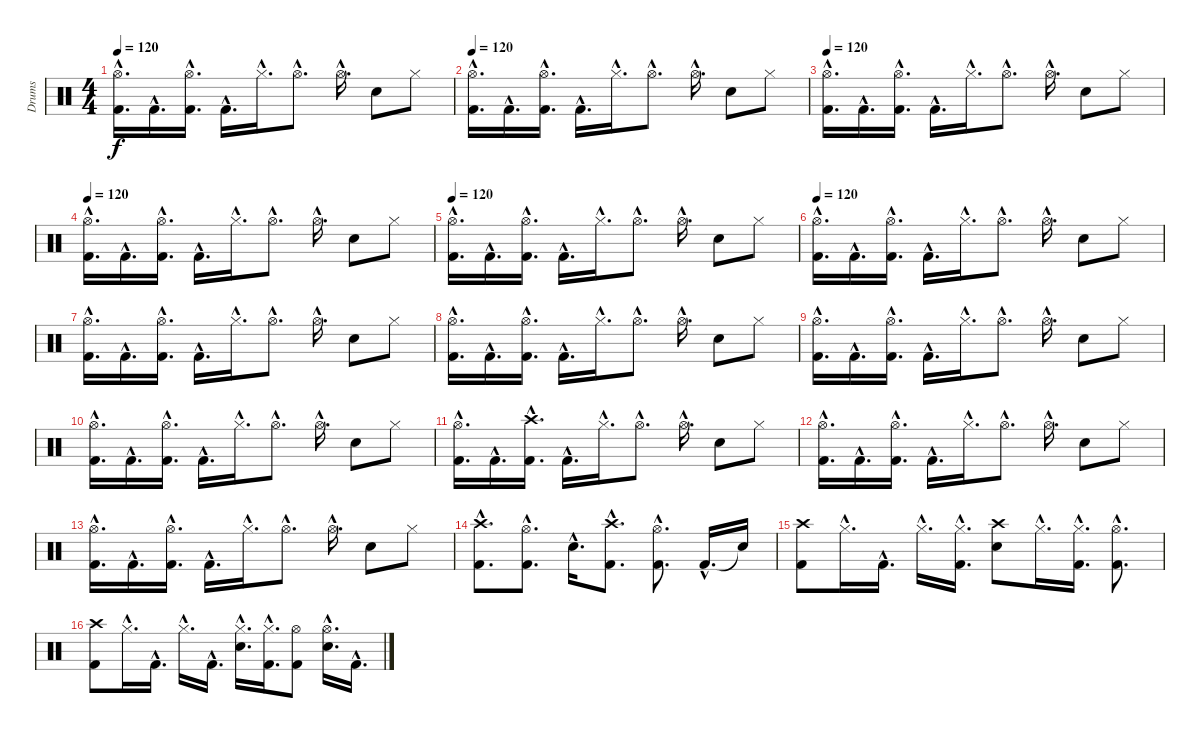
\track ("Drums" "Drums") {instrument percussion}
\staff {score}
\articulation defaults
\ts (4 4)
\tempo 120
\clef neutral
\ks c
("Hi-Hat (open)"{hac} "Kick (hit) 2"{hac}).16{d dy f} "Kick (hit) 2"{hac}.16{d} ("Hi-Hat (open)"{hac} "Kick (hit) 2"{hac}).16{d} "Kick (hit) 2"{hac}.16{d} "Hi-Hat (closed)"{hac}.16{d} "Hi-Hat (open)"{hac}.8{d} "Hi-Hat (open)"{hac}.16{d} "Snare (hit) 2".8 "Hi-Hat (closed)".8 |
\tempo 120
("Hi-Hat (open)"{hac} "Kick (hit) 2"{hac}).16{d} "Kick (hit) 2"{hac}.16{d} ("Hi-Hat (open)"{hac} "Kick (hit) 2"{hac}).16{d} "Kick (hit) 2"{hac}.16{d} "Hi-Hat (closed)"{hac}.16{d} "Hi-Hat (open)"{hac}.8{d} "Hi-Hat (open)"{hac}.16{d} "Snare (hit) 2".8 "Hi-Hat (closed)".8 |
\tempo 120
("Hi-Hat (open)"{hac} "Kick (hit) 2"{hac}).16{d} "Kick (hit) 2"{hac}.16{d} ("Hi-Hat (open)"{hac} "Kick (hit) 2"{hac}).16{d} "Kick (hit) 2"{hac}.16{d} "Hi-Hat (closed)"{hac}.16{d} "Hi-Hat (open)"{hac}.8{d} "Hi-Hat (open)"{hac}.16{d} "Snare (hit) 2".8 "Hi-Hat (closed)".8 |
\tempo 120
("Hi-Hat (open)"{hac} "Kick (hit) 2"{hac}).16{d} "Kick (hit) 2"{hac}.16{d} ("Hi-Hat (open)"{hac} "Kick (hit) 2"{hac}).16{d} "Kick (hit) 2"{hac}.16{d} "Hi-Hat (closed)"{hac}.16{d} "Hi-Hat (open)"{hac}.8{d} "Hi-Hat (open)"{hac}.16{d} "Snare (hit) 2".8 "Hi-Hat (closed)".8 |
\tempo 120
("Hi-Hat (open)"{hac} "Kick (hit) 2"{hac}).16{d} "Kick (hit) 2"{hac}.16{d} ("Hi-Hat (open)"{hac} "Kick (hit) 2"{hac}).16{d} "Kick (hit) 2"{hac}.16{d} "Hi-Hat (closed)"{hac}.16{d} "Hi-Hat (open)"{hac}.8{d} "Hi-Hat (open)"{hac}.16{d} "Snare (hit) 2".8 "Hi-Hat (closed)".8 |
\tempo 120
("Hi-Hat (open)"{hac} "Kick (hit) 2"{hac}).16{d} "Kick (hit) 2"{hac}.16{d} ("Hi-Hat (open)"{hac} "Kick (hit) 2"{hac}).16{d} "Kick (hit) 2"{hac}.16{d} "Hi-Hat (closed)"{hac}.16{d} "Hi-Hat (open)"{hac}.8{d} "Hi-Hat (open)"{hac}.16{d} "Snare (hit) 2".8 "Hi-Hat (closed)".8 |
("Hi-Hat (open)"{hac} "Kick (hit) 2"{hac}).16{d} "Kick (hit) 2"{hac}.16{d} ("Hi-Hat (open)"{hac} "Kick (hit) 2"{hac}).16{d} "Kick (hit) 2"{hac}.16{d} "Hi-Hat (closed)"{hac}.16{d} "Hi-Hat (open)"{hac}.8{d} "Hi-Hat (open)"{hac}.16{d} "Snare (hit) 2".8 "Hi-Hat (closed)".8 |
("Hi-Hat (open)"{hac} "Kick (hit) 2"{hac}).16{d} "Kick (hit) 2"{hac}.16{d} ("Hi-Hat (open)"{hac} "Kick (hit) 2"{hac}).16{d} "Kick (hit) 2"{hac}.16{d} "Hi-Hat (closed)"{hac}.16{d} "Hi-Hat (open)"{hac}.8{d} "Hi-Hat (open)"{hac}.16{d} "Snare (hit) 2".8 "Hi-Hat (closed)".8 |
("Hi-Hat (open)"{hac} "Kick (hit) 2"{hac}).16{d} "Kick (hit) 2"{hac}.16{d} ("Hi-Hat (open)"{hac} "Kick (hit) 2"{hac}).16{d} "Kick (hit) 2"{hac}.16{d} "Hi-Hat (closed)"{hac}.16{d} "Hi-Hat (open)"{hac}.8{d} "Hi-Hat (open)"{hac}.16{d} "Snare (hit) 2".8 "Hi-Hat (closed)".8 |
("Hi-Hat (open)"{hac} "Kick (hit) 2"{hac}).16{d} "Kick (hit) 2"{hac}.16{d} ("Hi-Hat (open)"{hac} "Kick (hit) 2"{hac}).16{d} "Kick (hit) 2"{hac}.16{d} "Hi-Hat (closed)"{hac}.16{d} "Hi-Hat (open)"{hac}.8{d} "Hi-Hat (open)"{hac}.16{d} "Snare (hit) 2".8 "Hi-Hat (closed)".8 |
("Hi-Hat (open)"{hac} "Kick (hit) 2"{hac}).16{d} "Kick (hit) 2"{hac}.16{d} ("Crash high (hit)"{hac} "Kick (hit) 2"{hac}).16{d} "Kick (hit) 2"{hac}.16{d} "Hi-Hat (closed)"{hac}.16{d} "Hi-Hat (open)"{hac}.8{d} "Hi-Hat (open)"{hac}.16{d} "Snare (hit) 2".8 "Hi-Hat (closed)".8 |
("Hi-Hat (open)"{hac} "Kick (hit) 2"{hac}).16{d} "Kick (hit) 2"{hac}.16{d} ("Hi-Hat (open)"{hac} "Kick (hit) 2"{hac}).16{d} "Kick (hit) 2"{hac}.16{d} "Hi-Hat (closed)"{hac}.16{d} "Hi-Hat (open)"{hac}.8{d} "Hi-Hat (open)"{hac}.16{d} "Snare (hit) 2".8 "Hi-Hat (closed)".8 |
("Hi-Hat (open)"{hac} "Kick (hit) 2"{hac}).16{d} "Kick (hit) 2"{hac}.16{d} ("Hi-Hat (open)"{hac} "Kick (hit) 2"{hac}).16{d} "Kick (hit) 2"{hac}.16{d} "Hi-Hat (closed)"{hac}.16{d} "Hi-Hat (open)"{hac}.8{d} "Hi-Hat (open)"{hac}.16{d} "Snare (hit) 2".8 "Hi-Hat (closed)".8 |
("Crash high (hit)"{hac} "Kick (hit) 2"{hac}).8{d} ("Hi-Hat (open)"{hac} "Kick (hit) 2"{hac}).8{d} "Snare (hit) 2"{hac}.16{d} ("Crash high (hit)"{hac} "Kick (hit) 2"{hac}).8{d} ("Hi-Hat (open)"{hac} "Kick (hit) 2"{hac}).8{d} "Kick (hit) 2"{hac}.16{d} "Snare (hit)"{t}.16 |
("Crash high (hit)" "Kick (hit) 2").8 "Hi-Hat (closed)"{hac}.16{d} "Kick (hit) 2"{hac}.16{d} "Hi-Hat (closed)"{hac}.16{d} ("Hi-Hat (closed)"{hac} "Kick (hit) 2"{hac}).16{d} ("Crash high (hit)" "Snare (hit) 2").8 "Hi-Hat (closed)"{hac}.16{d} ("Hi-Hat (closed)"{hac} "Kick (hit) 2"{hac}).16{d} ("Hi-Hat (open)"{hac} "Kick (hit) 2"{hac}).8{d} |
("Crash high (hit)" "Kick (hit) 2").8 "Hi-Hat (closed)"{hac}.16{d} "Kick (hit) 2"{hac}.16{d} "Hi-Hat (closed)"{hac}.16{d} "Kick (hit) 2"{hac}.16{d} ("Hi-Hat (closed)"{hac} "Snare (hit) 2"{hac}).16{d} ("Hi-Hat (closed)"{hac} "Kick (hit) 2"{hac}).16{d} ("Hi-Hat (open)" "Kick (hit) 2").8 ("Hi-Hat (open)"{hac} "Snare (hit) 2"{hac}).16{d} "Kick (hit) 2"{hac}.16{d}
